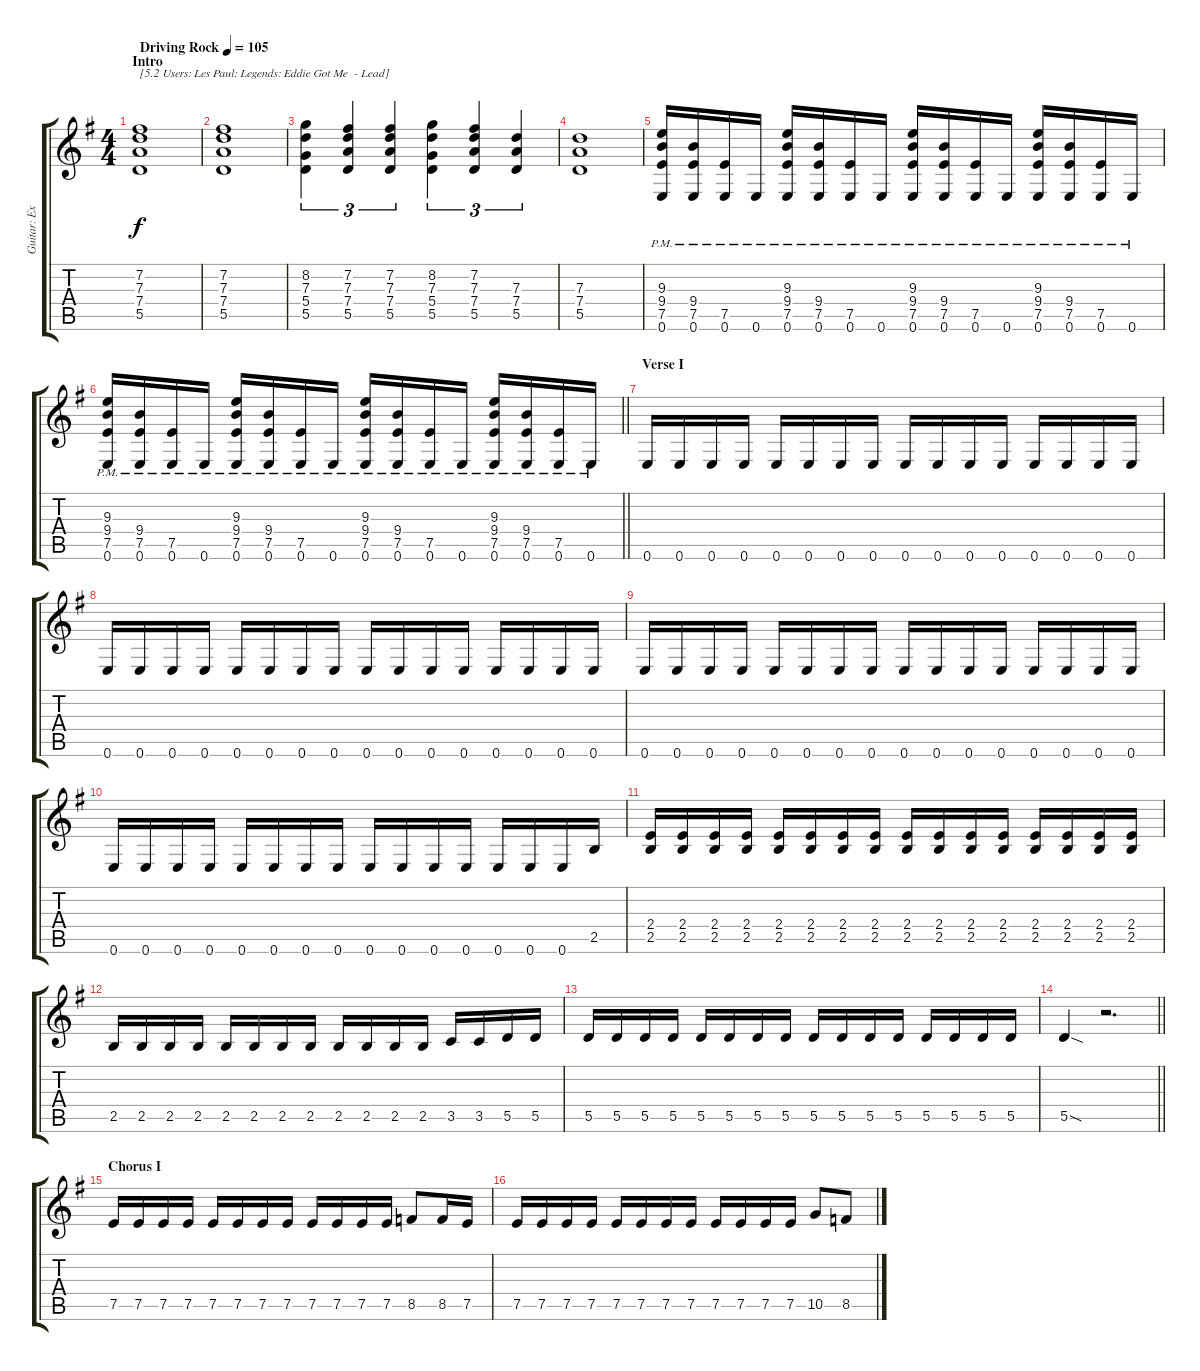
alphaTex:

\track ("Guitar: Extra" "Guitar: Ex") {instrument distortionguitar}
\staff {score tabs}
\tuning (E4 B3 G3 D3 A2 E2) {hide}
\ts (4 4)
\section ("" "Intro")
\tempo (105 "Driving Rock")
\clef g2
\ks g
(7.2 7.3 7.4 5.5).1{txt "[5.2 Users: Les Paul: Legends: Eddie Got Me" dy f instrument distortionguitar} |
(7.2 7.3 7.4 5.5).1 |
(8.2 7.3 5.4 5.5).4{tu (3 2)} (7.2 7.3 7.4 5.5).4{tu (3 2) txt "  - Lead]"} (7.2 7.3 7.4 5.5).4{tu (3 2)} (8.2 7.3 5.4 5.5).4{tu (3 2)} (7.2 7.3 7.4 5.5).4{tu (3 2)} (7.3 7.4 5.5).4{tu (3 2)} |
(7.3 7.4 5.5).1 |
(9.3{pm} 9.4{pm} 7.5{pm} 0.6{pm}).16 (9.4{pm} 7.5{pm} 0.6{pm}).16 (7.5{pm} 0.6{pm}).16 0.6{pm}.16 (9.3{pm} 9.4{pm} 7.5{pm} 0.6{pm}).16 (9.4{pm} 7.5{pm} 0.6{pm}).16 (7.5{pm} 0.6{pm}).16 0.6{pm}.16 (9.3{pm} 9.4{pm} 7.5{pm} 0.6{pm}).16 (9.4{pm} 7.5{pm} 0.6{pm}).16 (7.5{pm} 0.6{pm}).16 0.6{pm}.16 (9.3{pm} 9.4{pm} 7.5{pm} 0.6{pm}).16 (9.4{pm} 7.5{pm} 0.6{pm}).16 (7.5{pm} 0.6{pm}).16 0.6{pm}.16 |
\barLineRight lightlight
(9.3{pm} 9.4{pm} 7.5{pm} 0.6{pm}).16 (9.4{pm} 7.5{pm} 0.6{pm}).16 (7.5{pm} 0.6{pm}).16 0.6{pm}.16 (9.3{pm} 9.4{pm} 7.5{pm} 0.6{pm}).16 (9.4{pm} 7.5{pm} 0.6{pm}).16 (7.5{pm} 0.6{pm}).16 0.6{pm}.16 (9.3{pm} 9.4{pm} 7.5{pm} 0.6{pm}).16 (9.4{pm} 7.5{pm} 0.6{pm}).16 (7.5{pm} 0.6{pm}).16 0.6{pm}.16 (9.3{pm} 9.4{pm} 7.5{pm} 0.6{pm}).16 (9.4{pm} 7.5{pm} 0.6{pm}).16 (7.5{pm} 0.6{pm}).16 0.6{pm}.16 |
\section ("" "Verse I")
0.6.16 0.6.16{beam merge} 0.6.16 0.6.16 0.6.16 0.6.16{beam merge} 0.6.16 0.6.16 0.6.16 0.6.16{beam merge} 0.6.16 0.6.16 0.6.16 0.6.16{beam merge} 0.6.16 0.6.16 |
0.6.16 0.6.16{beam merge} 0.6.16 0.6.16 0.6.16 0.6.16{beam merge} 0.6.16 0.6.16 0.6.16 0.6.16{beam merge} 0.6.16 0.6.16 0.6.16 0.6.16{beam merge} 0.6.16 0.6.16 |
0.6.16 0.6.16{beam merge} 0.6.16 0.6.16 0.6.16 0.6.16{beam merge} 0.6.16 0.6.16 0.6.16 0.6.16{beam merge} 0.6.16 0.6.16 0.6.16 0.6.16{beam merge} 0.6.16 0.6.16 |
0.6.16 0.6.16{beam merge} 0.6.16 0.6.16 0.6.16 0.6.16{beam merge} 0.6.16 0.6.16 0.6.16 0.6.16{beam merge} 0.6.16 0.6.16 0.6.16 0.6.16{beam merge} 0.6.16 2.5.16 |
(2.4 2.5).16 (2.4 2.5).16{beam merge} (2.4 2.5).16 (2.4 2.5).16 (2.4 2.5).16 (2.4 2.5).16{beam merge} (2.4 2.5).16 (2.4 2.5).16 (2.4 2.5).16 (2.4 2.5).16{beam merge} (2.4 2.5).16 (2.4 2.5).16 (2.4 2.5).16 (2.4 2.5).16{beam merge} (2.4 2.5).16 (2.4 2.5).16 |
2.5.16 2.5.16 2.5.16 2.5.16 2.5.16 2.5.16 2.5.16 2.5.16 2.5.16 2.5.16 2.5.16 2.5.16 3.5.16 3.5.16 5.5.16 5.5.16 |
5.5.16 5.5.16 5.5.16 5.5.16 5.5.16 5.5.16 5.5.16 5.5.16 5.5.16 5.5.16 5.5.16 5.5.16 5.5.16 5.5.16 5.5.16 5.5.16 |
\barLineRight lightlight
5.5{sod}.4 r.2{d} |
\section ("" "Chorus I")
7.5.16 7.5.16 7.5.16 7.5.16 7.5.16 7.5.16 7.5.16 7.5.16 7.5.16 7.5.16 7.5.16 7.5.16 8.5.8 8.5.16 7.5.16 |
7.5.16 7.5.16 7.5.16 7.5.16 7.5.16 7.5.16 7.5.16 7.5.16 7.5.16 7.5.16 7.5.16 7.5.16 10.5.8 8.5.8
